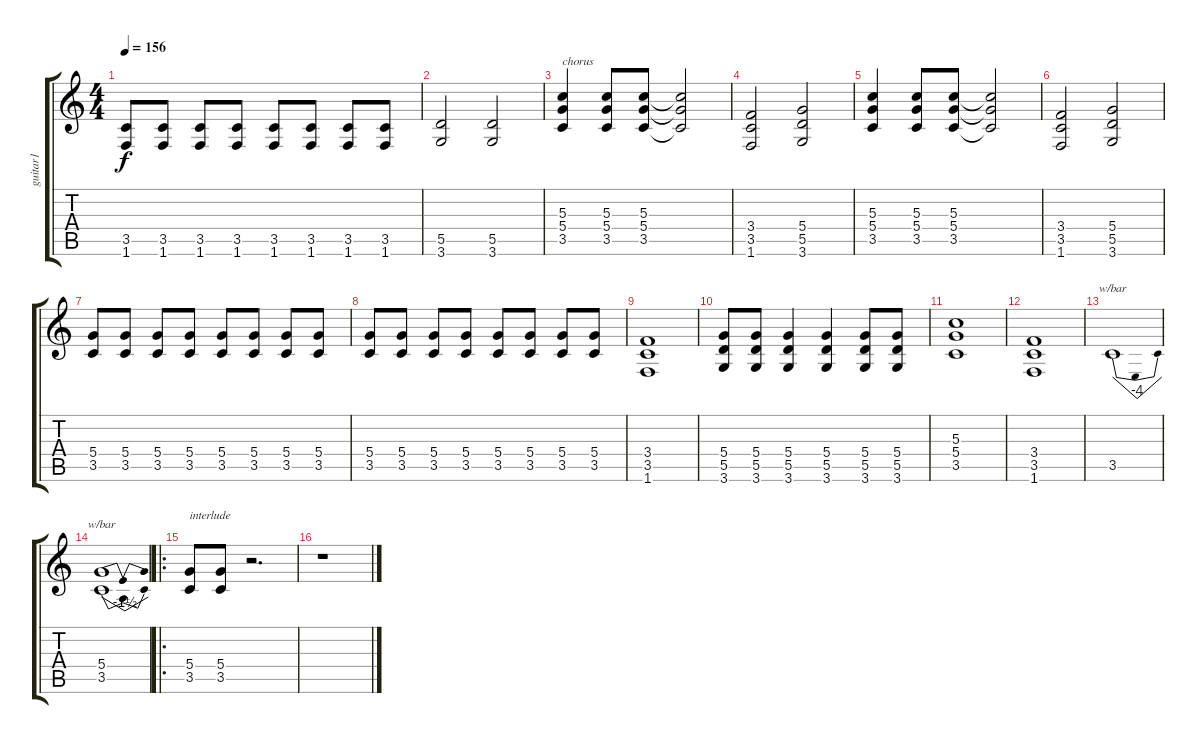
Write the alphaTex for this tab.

\track ("guitar1" "guitar1") {instrument overdrivenguitar}
\staff {score tabs}
\tuning (E4 B3 G3 D3 A2 E2) {hide}
\ts (4 4)
\tempo 156
\clef g2
\ks c
(3.5 1.6).8{dy f} (3.5 1.6).8 (3.5 1.6).8 (3.5 1.6).8 (3.5 1.6).8 (3.5 1.6).8 (3.5 1.6).8 (3.5 1.6).8 |
(5.5 3.6).2 (5.5 3.6).2 |
(5.3 5.4 3.5).4{txt "chorus"} (5.3 5.4 3.5).8 (5.3 5.4 3.5).8 (5.3{t} 5.4{t} 3.5{t}).2 |
(3.4 3.5 1.6).2 (5.4 5.5 3.6).2 |
(5.3 5.4 3.5).4 (5.3 5.4 3.5).8 (5.3 5.4 3.5).8 (5.3{t} 5.4{t} 3.5{t}).2 |
(3.4 3.5 1.6).2 (5.4 5.5 3.6).2 |
(5.4 3.5).8 (5.4 3.5).8 (5.4 3.5).8 (5.4 3.5).8 (5.4 3.5).8 (5.4 3.5).8 (5.4 3.5).8 (5.4 3.5).8 |
(5.4 3.5).8 (5.4 3.5).8 (5.4 3.5).8 (5.4 3.5).8 (5.4 3.5).8 (5.4 3.5).8 (5.4 3.5).8 (5.4 3.5).8 |
(3.4 3.5 1.6).1 |
(5.4 5.5 3.6).8 (5.4 5.5 3.6).8 (5.4 5.5 3.6).4 (5.4 5.5 3.6).4 (5.4 5.5 3.6).8 (5.4 5.5 3.6).8 |
(5.3 5.4 3.5).1 |
(3.4 3.5 1.6).1 |
3.5.1{tbe (dip default 0 0 30 -16 60 0)} |
(5.4 3.5).1{tbe (dip default 0 0 30 -6 60 0)} |
\ro
(5.4 3.5).8{txt "interlude"} (5.4 3.5).8 r.2{d} |
r.1
